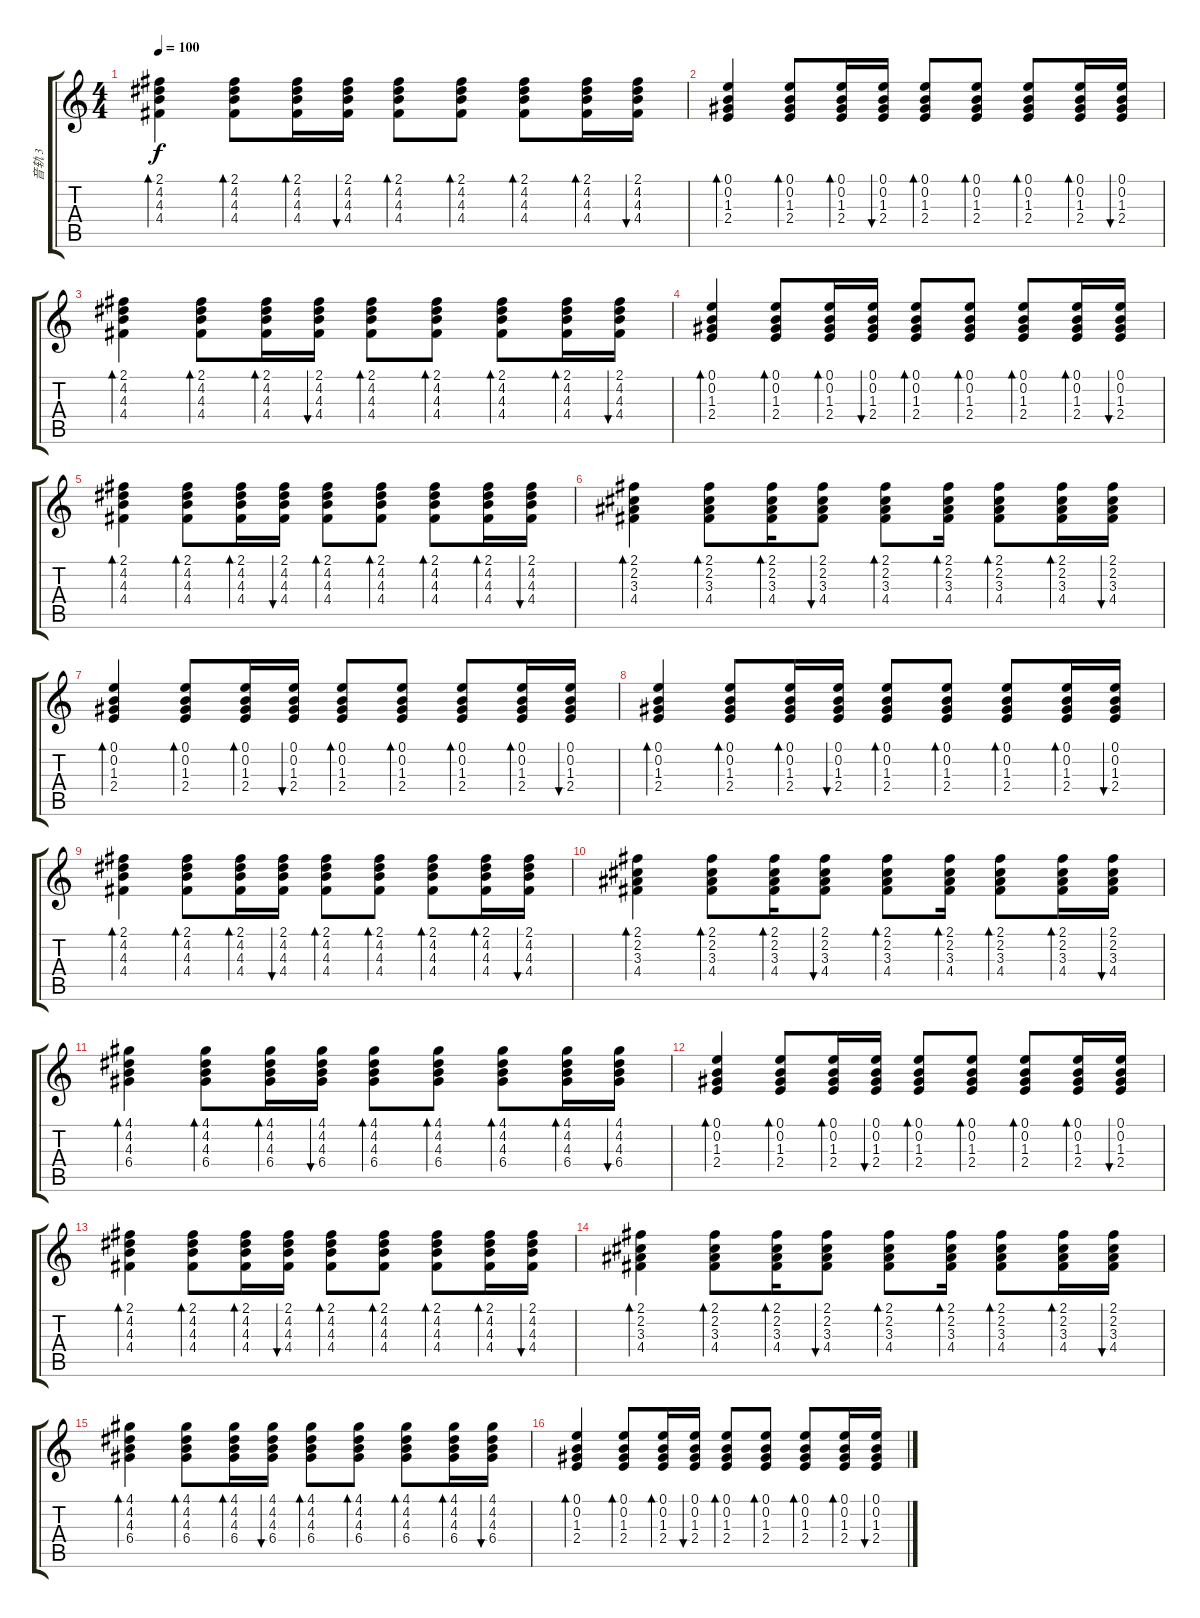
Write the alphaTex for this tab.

\track ("音轨 3" "音轨 3") {instrument acousticguitarsteel}
\staff {score tabs}
\tuning (E4 B3 G3 D3 A2 E2) {hide}
\ts (4 4)
\tempo 100
\clef g2
\ks c
(2.1 4.2 4.3 4.4).4{bd 30 dy f} (2.1 4.2 4.3 4.4).8{bd 30} (2.1 4.2 4.3 4.4).16{bd 30} (2.1 4.2 4.3 4.4).16{bu 30} (2.1 4.2 4.3 4.4).8{bd 30} (2.1 4.2 4.3 4.4).8{bd 30} (2.1 4.2 4.3 4.4).8{bd 30} (2.1 4.2 4.3 4.4).16{bd 30} (2.1 4.2 4.3 4.4).16{bu 30} |
(0.1 0.2 1.3 2.4).4{bd 30} (0.1 0.2 1.3 2.4).8{bd 30} (0.1 0.2 1.3 2.4).16{bd 30} (0.1 0.2 1.3 2.4).16{bu 30} (0.1 0.2 1.3 2.4).8{bd 30} (0.1 0.2 1.3 2.4).8{bd 30} (0.1 0.2 1.3 2.4).8{bd 30} (0.1 0.2 1.3 2.4).16{bd 30} (0.1 0.2 1.3 2.4).16{bu 30} |
(2.1 4.2 4.3 4.4).4{bd 30} (2.1 4.2 4.3 4.4).8{bd 30} (2.1 4.2 4.3 4.4).16{bd 30} (2.1 4.2 4.3 4.4).16{bu 30} (2.1 4.2 4.3 4.4).8{bd 30} (2.1 4.2 4.3 4.4).8{bd 30} (2.1 4.2 4.3 4.4).8{bd 30} (2.1 4.2 4.3 4.4).16{bd 30} (2.1 4.2 4.3 4.4).16{bu 30} |
(0.1 0.2 1.3 2.4).4{bd 30} (0.1 0.2 1.3 2.4).8{bd 30} (0.1 0.2 1.3 2.4).16{bd 30} (0.1 0.2 1.3 2.4).16{bu 30} (0.1 0.2 1.3 2.4).8{bd 30} (0.1 0.2 1.3 2.4).8{bd 30} (0.1 0.2 1.3 2.4).8{bd 30} (0.1 0.2 1.3 2.4).16{bd 30} (0.1 0.2 1.3 2.4).16{bu 30} |
(2.1 4.2 4.3 4.4).4{bd 30} (2.1 4.2 4.3 4.4).8{bd 30} (2.1 4.2 4.3 4.4).16{bd 30} (2.1 4.2 4.3 4.4).16{bu 30} (2.1 4.2 4.3 4.4).8{bd 30} (2.1 4.2 4.3 4.4).8{bd 30} (2.1 4.2 4.3 4.4).8{bd 30} (2.1 4.2 4.3 4.4).16{bd 30} (2.1 4.2 4.3 4.4).16{bu 30} |
(2.1 2.2 3.3 4.4).4{bd 30} (2.1 2.2 3.3 4.4).8{bd 30} (2.1 2.2 3.3 4.4).16{bd 30} (2.1 2.2 3.3 4.4).8{bu 30} (2.1 2.2 3.3 4.4).8{bd 30} (2.1 2.2 3.3 4.4).16{bd 30} (2.1 2.2 3.3 4.4).8{bd 30} (2.1 2.2 3.3 4.4).16{bd 30} (2.1 2.2 3.3 4.4).16{bu 30} |
(0.1 0.2 1.3 2.4).4{bd 30} (0.1 0.2 1.3 2.4).8{bd 30} (0.1 0.2 1.3 2.4).16{bd 30} (0.1 0.2 1.3 2.4).16{bu 30} (0.1 0.2 1.3 2.4).8{bd 30} (0.1 0.2 1.3 2.4).8{bd 30} (0.1 0.2 1.3 2.4).8{bd 30} (0.1 0.2 1.3 2.4).16{bd 30} (0.1 0.2 1.3 2.4).16{bu 30} |
(0.1 0.2 1.3 2.4).4{bd 30} (0.1 0.2 1.3 2.4).8{bd 30} (0.1 0.2 1.3 2.4).16{bd 30} (0.1 0.2 1.3 2.4).16{bu 30} (0.1 0.2 1.3 2.4).8{bd 30} (0.1 0.2 1.3 2.4).8{bd 30} (0.1 0.2 1.3 2.4).8{bd 30} (0.1 0.2 1.3 2.4).16{bd 30} (0.1 0.2 1.3 2.4).16{bu 30} |
(2.1 4.2 4.3 4.4).4{bd 30} (2.1 4.2 4.3 4.4).8{bd 30} (2.1 4.2 4.3 4.4).16{bd 30} (2.1 4.2 4.3 4.4).16{bu 30} (2.1 4.2 4.3 4.4).8{bd 30} (2.1 4.2 4.3 4.4).8{bd 30} (2.1 4.2 4.3 4.4).8{bd 30} (2.1 4.2 4.3 4.4).16{bd 30} (2.1 4.2 4.3 4.4).16{bu 30} |
(2.1 2.2 3.3 4.4).4{bd 30} (2.1 2.2 3.3 4.4).8{bd 30} (2.1 2.2 3.3 4.4).16{bd 30} (2.1 2.2 3.3 4.4).8{bu 30} (2.1 2.2 3.3 4.4).8{bd 30} (2.1 2.2 3.3 4.4).16{bd 30} (2.1 2.2 3.3 4.4).8{bd 30} (2.1 2.2 3.3 4.4).16{bd 30} (2.1 2.2 3.3 4.4).16{bu 30} |
(4.1 4.2 4.3 6.4).4{bd 30} (4.1 4.2 4.3 6.4).8{bd 30} (4.1 4.2 4.3 6.4).16{bd 30} (4.1 4.2 4.3 6.4).16{bu 30} (4.1 4.2 4.3 6.4).8{bd 30} (4.1 4.2 4.3 6.4).8{bd 30} (4.1 4.2 4.3 6.4).8{bd 30} (4.1 4.2 4.3 6.4).16{bd 30} (4.1 4.2 4.3 6.4).16{bu 30} |
(0.1 0.2 1.3 2.4).4{bd 30} (0.1 0.2 1.3 2.4).8{bd 30} (0.1 0.2 1.3 2.4).16{bd 30} (0.1 0.2 1.3 2.4).16{bu 30} (0.1 0.2 1.3 2.4).8{bd 30} (0.1 0.2 1.3 2.4).8{bd 30} (0.1 0.2 1.3 2.4).8{bd 30} (0.1 0.2 1.3 2.4).16{bd 30} (0.1 0.2 1.3 2.4).16{bu 30} |
(2.1 4.2 4.3 4.4).4{bd 30} (2.1 4.2 4.3 4.4).8{bd 30} (2.1 4.2 4.3 4.4).16{bd 30} (2.1 4.2 4.3 4.4).16{bu 30} (2.1 4.2 4.3 4.4).8{bd 30} (2.1 4.2 4.3 4.4).8{bd 30} (2.1 4.2 4.3 4.4).8{bd 30} (2.1 4.2 4.3 4.4).16{bd 30} (2.1 4.2 4.3 4.4).16{bu 30} |
(2.1 2.2 3.3 4.4).4{bd 30} (2.1 2.2 3.3 4.4).8{bd 30} (2.1 2.2 3.3 4.4).16{bd 30} (2.1 2.2 3.3 4.4).8{bu 30} (2.1 2.2 3.3 4.4).8{bd 30} (2.1 2.2 3.3 4.4).16{bd 30} (2.1 2.2 3.3 4.4).8{bd 30} (2.1 2.2 3.3 4.4).16{bd 30} (2.1 2.2 3.3 4.4).16{bu 30} |
(4.1 4.2 4.3 6.4).4{bd 30} (4.1 4.2 4.3 6.4).8{bd 30} (4.1 4.2 4.3 6.4).16{bd 30} (4.1 4.2 4.3 6.4).16{bu 30} (4.1 4.2 4.3 6.4).8{bd 30} (4.1 4.2 4.3 6.4).8{bd 30} (4.1 4.2 4.3 6.4).8{bd 30} (4.1 4.2 4.3 6.4).16{bd 30} (4.1 4.2 4.3 6.4).16{bu 30} |
(0.1 0.2 1.3 2.4).4{bd 30} (0.1 0.2 1.3 2.4).8{bd 30} (0.1 0.2 1.3 2.4).16{bd 30} (0.1 0.2 1.3 2.4).16{bu 30} (0.1 0.2 1.3 2.4).8{bd 30} (0.1 0.2 1.3 2.4).8{bd 30} (0.1 0.2 1.3 2.4).8{bd 30} (0.1 0.2 1.3 2.4).16{bd 30} (0.1 0.2 1.3 2.4).16{bu 30}
